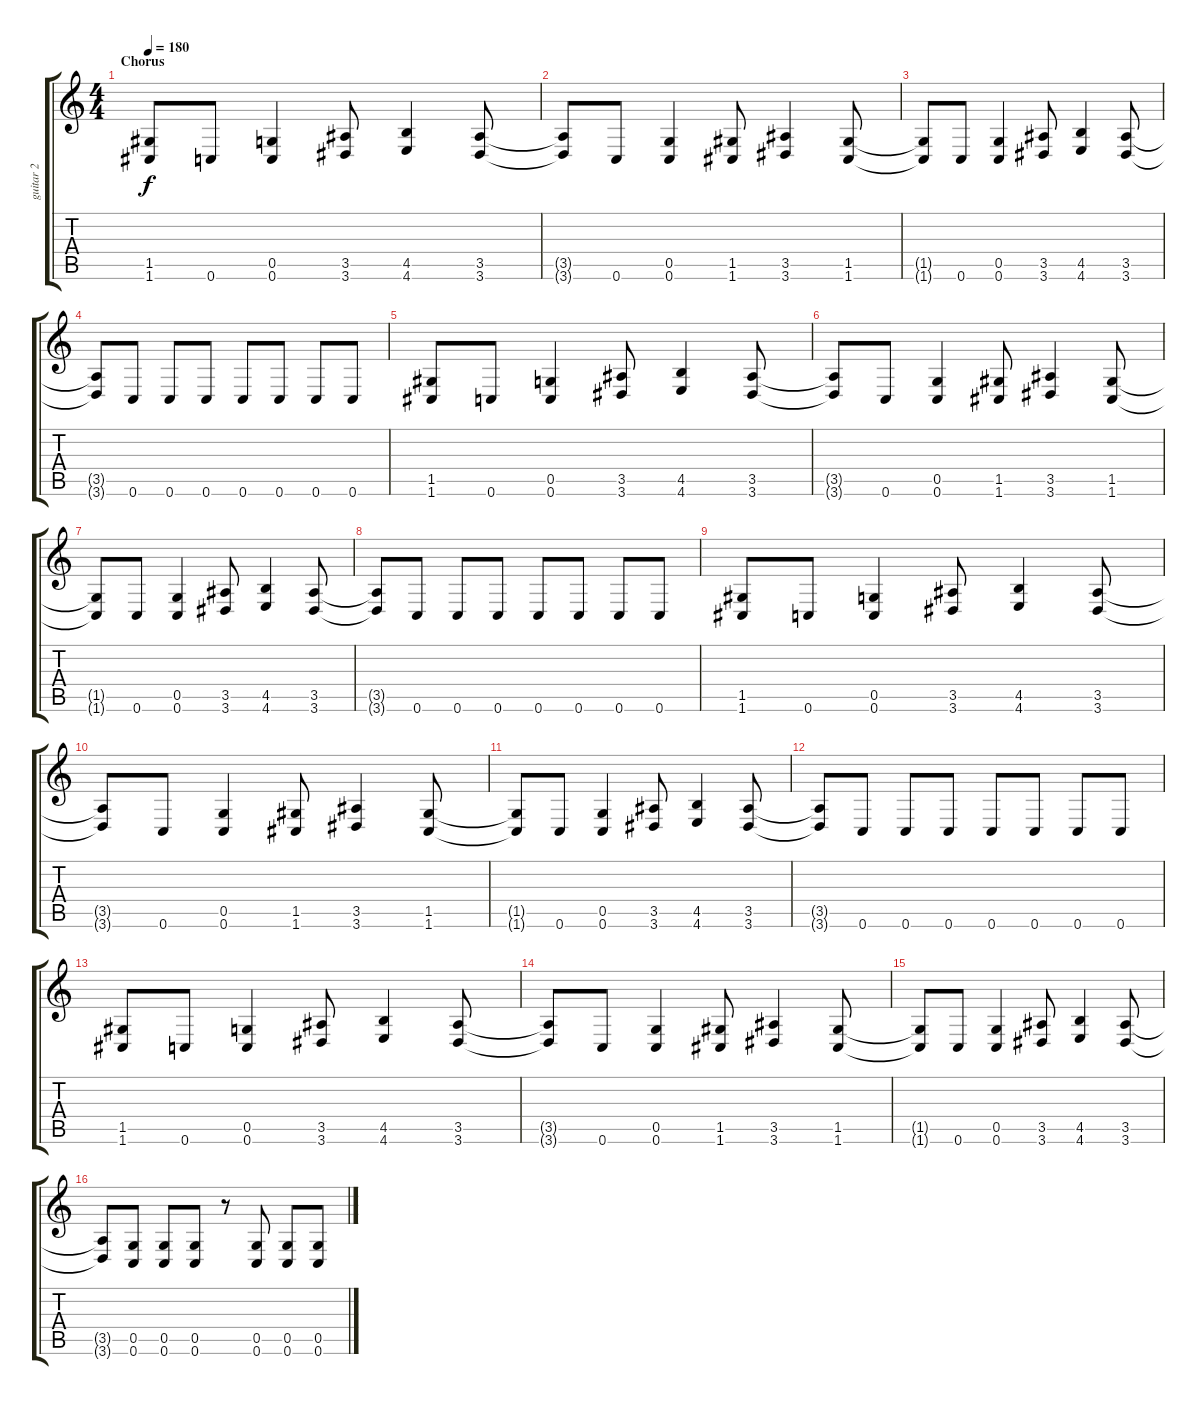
\track ("guitar 2" "guitar 2") {instrument overdrivenguitar}
\staff {score tabs}
\tuning (D4 A3 F3 C3 G2 C2) {hide}
\ts (4 4)
\section ("" "Chorus")
\tempo 180
\clef g2
\ks c
(1.5 1.6).8{dy f} 0.6.8 (0.5 0.6).4 (3.5 3.6).8 (4.5 4.6).4 (3.5 3.6).8 |
(3.5{t} 3.6{t}).8 0.6.8 (0.5 0.6).4 (1.5 1.6).8 (3.5 3.6).4 (1.5 1.6).8 |
(1.5{t} 1.6{t}).8 0.6.8 (0.5 0.6).4 (3.5 3.6).8 (4.5 4.6).4 (3.5 3.6).8 |
(3.5{t} 3.6{t}).8 0.6.8 0.6.8 0.6.8 0.6.8 0.6.8 0.6.8 0.6.8 |
(1.5 1.6).8 0.6.8 (0.5 0.6).4 (3.5 3.6).8 (4.5 4.6).4 (3.5 3.6).8 |
(3.5{t} 3.6{t}).8 0.6.8 (0.5 0.6).4 (1.5 1.6).8 (3.5 3.6).4 (1.5 1.6).8 |
(1.5{t} 1.6{t}).8 0.6.8 (0.5 0.6).4 (3.5 3.6).8 (4.5 4.6).4 (3.5 3.6).8 |
(3.5{t} 3.6{t}).8 0.6.8 0.6.8 0.6.8 0.6.8 0.6.8 0.6.8 0.6.8 |
(1.5 1.6).8 0.6.8 (0.5 0.6).4 (3.5 3.6).8 (4.5 4.6).4 (3.5 3.6).8 |
(3.5{t} 3.6{t}).8 0.6.8 (0.5 0.6).4 (1.5 1.6).8 (3.5 3.6).4 (1.5 1.6).8 |
(1.5{t} 1.6{t}).8 0.6.8 (0.5 0.6).4 (3.5 3.6).8 (4.5 4.6).4 (3.5 3.6).8 |
(3.5{t} 3.6{t}).8 0.6.8 0.6.8 0.6.8 0.6.8 0.6.8 0.6.8 0.6.8 |
(1.5 1.6).8 0.6.8 (0.5 0.6).4 (3.5 3.6).8 (4.5 4.6).4 (3.5 3.6).8 |
(3.5{t} 3.6{t}).8 0.6.8 (0.5 0.6).4 (1.5 1.6).8 (3.5 3.6).4 (1.5 1.6).8 |
(1.5{t} 1.6{t}).8 0.6.8 (0.5 0.6).4 (3.5 3.6).8 (4.5 4.6).4 (3.5 3.6).8 |
(3.5{t} 3.6{t}).8 (0.5 0.6).8 (0.5 0.6).8 (0.5 0.6).8 r.8 (0.5 0.6).8 (0.5 0.6).8 (0.5 0.6).8
